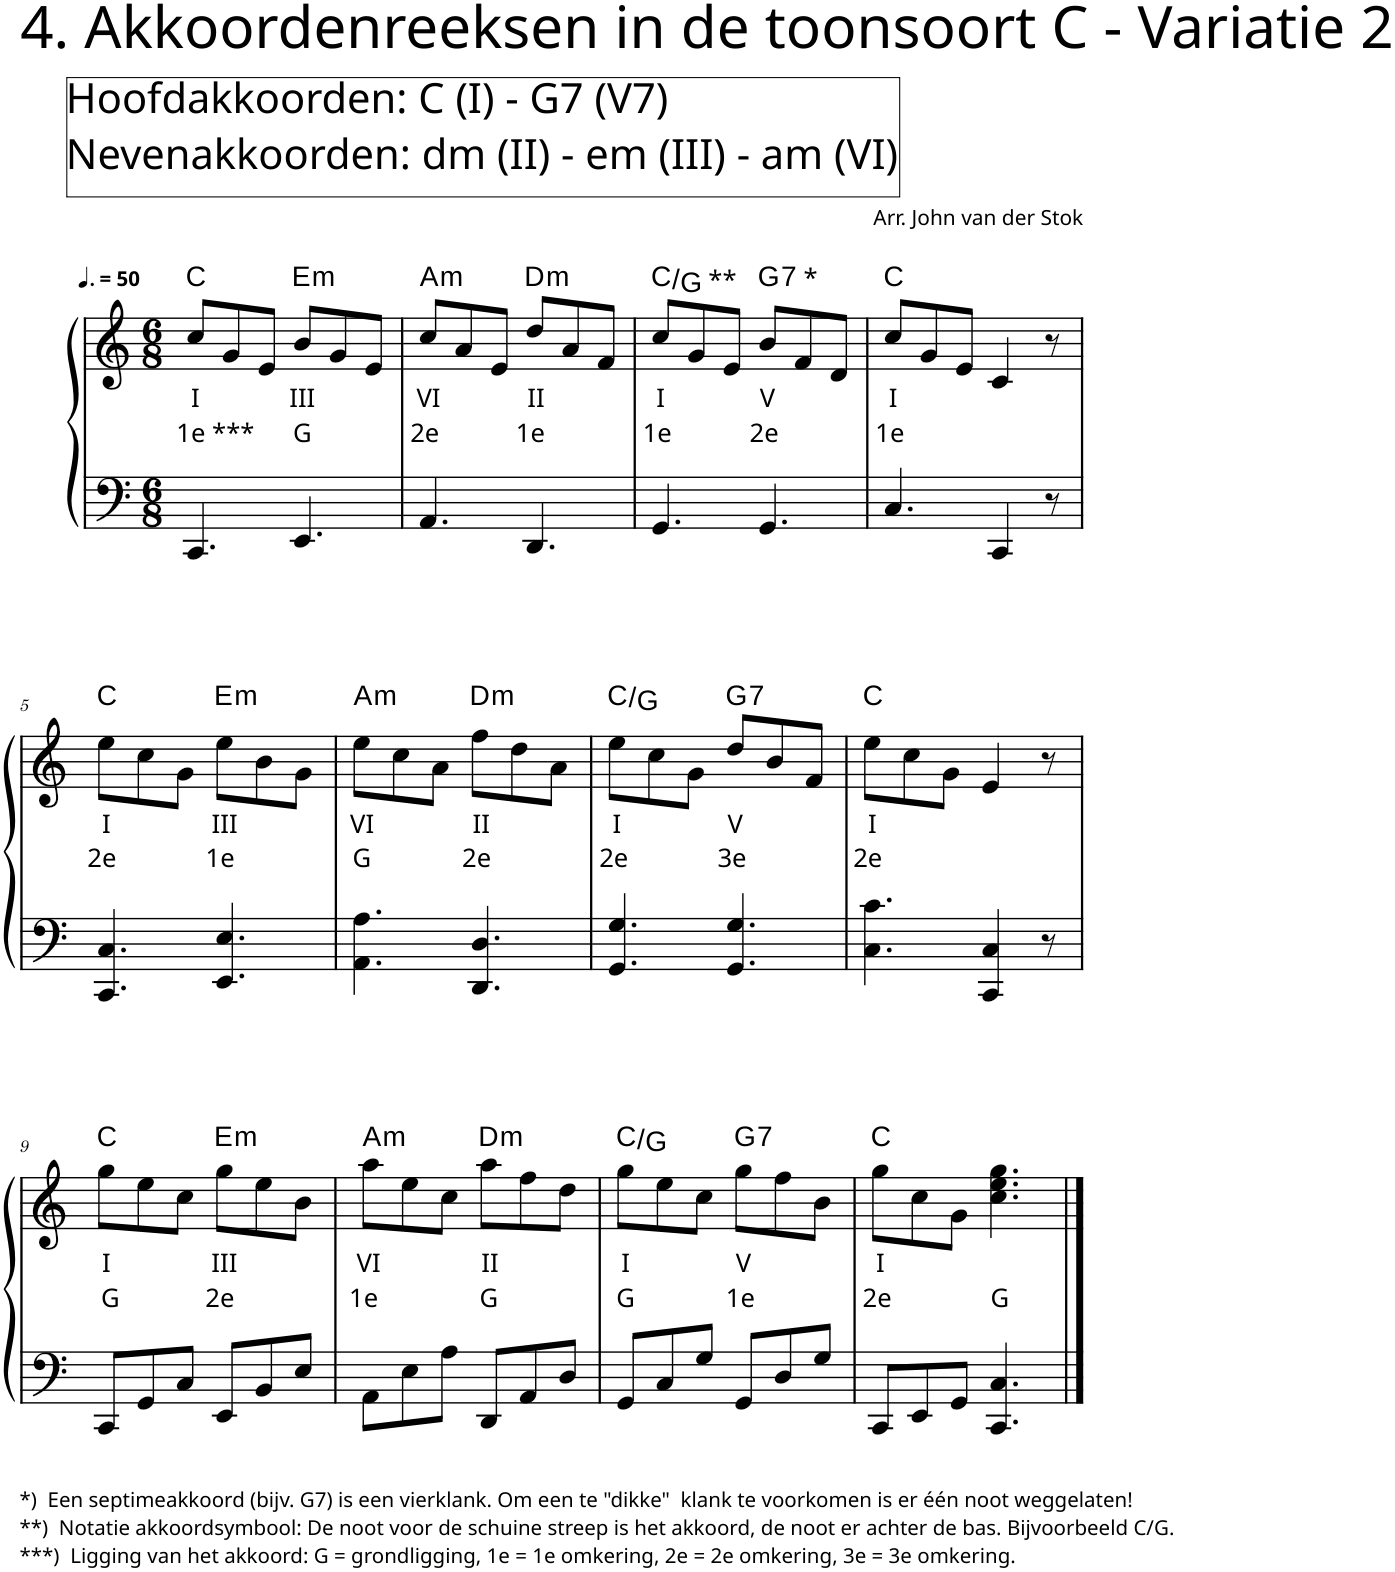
**kern	**kern	**text	**text	**harte
*part1	*part1	*part1	*part1	*part1
*staff2	*staff1	*staff1	*staff1	*
*I"Piano	*	*	*	*
*I'Pno.	*	*	*	*
*clefF4	*clefG2	*	*	*
*k[]	*k[]	*	*	*
*M6/8	*M6/8	*	*	*
*MM75	*MM75	*	*	*
=1	=1	=1	=1	=1
!	!	!LO:LY:b	!LO:LY:b	!
4.CC/	8cc/L	I	1e ***	C:maj
.	8g/	.	.	.
.	8e/J	.	.	.
!	!	!LO:LY:b	!LO:LY:b	!LO:H:kt=m
4.EE/	8b/L	III	G	E:min
.	8g/	.	.	.
.	8e/J	.	.	.
=2	=2	=2	=2	=2
!	!	!LO:LY:b	!LO:LY:b	!LO:H:kt=m
4.AA/	8cc/L	VI	2e	A:min
.	8a/	.	.	.
.	8e/J	.	.	.
!	!	!LO:LY:b	!LO:LY:b	!LO:H:kt=m
4.DD/	8dd/L	II	1e	D:min
.	8a/	.	.	.
.	8f/J	.	.	.
=3	=3	=3	=3	=3
!	!LO:TX:a:t=**	!	!	!
!	!	!LO:LY:b	!LO:LY:b	!
4.GG/	8cc/L	I	1e	C:maj/5
.	8g/	.	.	.
.	8e/J	.	.	.
!	!LO:TX:a:t=*	!	!	!
!	!	!LO:LY:b	!LO:LY:b	!LO:H:kt=7
4.GG/	8b/L	V	2e	G:7
.	8f/	.	.	.
.	8d/J	.	.	.
=4	=4	=4	=4	=4
!	!	!LO:LY:b	!LO:LY:b	!
4.C/	8cc/L	I	1e	C:maj
.	8g/	.	.	.
.	8e/J	.	.	.
4CC/	4c/	.	.	.
8r	8r	.	.	.
!!LO:LB:g=z
=5	=5	=5	=5	=5
!	!	!LO:LY:b	!LO:LY:b	!
4.CC/ 4.C/	8ee\L	I	2e	C:maj
.	8cc\	.	.	.
.	8g\J	.	.	.
!	!	!LO:LY:b	!LO:LY:b	!LO:H:kt=m
4.EE/ 4.E/	8ee\L	III	1e	E:min
.	8b\	.	.	.
.	8g\J	.	.	.
=6	=6	=6	=6	=6
!	!	!LO:LY:b	!LO:LY:b	!LO:H:kt=m
4.AA\ 4.A\	8ee\L	VI	G	A:min
.	8cc\	.	.	.
.	8a\J	.	.	.
!	!	!LO:LY:b	!LO:LY:b	!LO:H:kt=m
4.DD/ 4.D/	8ff\L	II	2e	D:min
.	8dd\	.	.	.
.	8a\J	.	.	.
=7	=7	=7	=7	=7
!	!	!LO:LY:b	!LO:LY:b	!
4.GG/ 4.G/	8ee\L	I	2e	C:maj/5
.	8cc\	.	.	.
.	8g\J	.	.	.
!	!	!LO:LY:b	!LO:LY:b	!LO:H:kt=7
4.GG/ 4.G/	8dd/L	V	3e	G:7
.	8b/	.	.	.
.	8f/J	.	.	.
=8	=8	=8	=8	=8
!	!	!LO:LY:b	!LO:LY:b	!
4.C\ 4.c\	8ee\L	I	2e	C:maj
.	8cc\	.	.	.
.	8g\J	.	.	.
4CC/ 4C/	4e/	.	.	.
8r	8r	.	.	.
!!LO:LB:g=z
=9	=9	=9	=9	=9
!LO:TX:b:t=*)  Een septimeakkoord (bijv. G7) is een vierklank. Om een te "dikke"  klank te voorkomen is er één noot weggelaten!	!	!	!	!
!LO:TX:b:t=**)  Notatie akkoordsymbool&colon; De noot voor de schuine streep is het akkoord, de noot er achter de bas. Bijvoorbeeld C/G.	!	!	!	!
!LO:TX:b:t=***)  Ligging van het akkoord&colon; G = grondligging, 1e = 1e omkering, 2e = 2e omkering, 3e = 3e omkering.	!	!	!	!
!	!	!LO:LY:b	!LO:LY:b	!
8CC/L	8gg\L	I	G	C:maj
8GG/	8ee\	.	.	.
8C/J	8cc\J	.	.	.
!	!	!LO:LY:b	!LO:LY:b	!LO:H:kt=m
8EE/L	8gg\L	III	2e	E:min
8BB/	8ee\	.	.	.
8E/J	8b\J	.	.	.
=10	=10	=10	=10	=10
!	!	!LO:LY:b	!LO:LY:b	!LO:H:kt=m
8AA\L	8aa\L	VI	1e	A:min
8E\	8ee\	.	.	.
8A\J	8cc\J	.	.	.
!	!	!LO:LY:b	!LO:LY:b	!LO:H:kt=m
8DD/L	8aa\L	II	G	D:min
8AA/	8ff\	.	.	.
8D/J	8dd\J	.	.	.
=11	=11	=11	=11	=11
!	!	!LO:LY:b	!LO:LY:b	!
8GG/L	8gg\L	I	G	C:maj/5
8C/	8ee\	.	.	.
8G/J	8cc\J	.	.	.
!	!	!LO:LY:b	!LO:LY:b	!LO:H:kt=7
8GG/L	8gg\L	V	1e	G:7
8D/	8ff\	.	.	.
8G/J	8b\J	.	.	.
=12	=12	=12	=12	=12
!	!	!LO:LY:b	!LO:LY:b	!
8CC/L	8gg\L	I	2e	C:maj
8EE/	8cc\	.	.	.
8GG/J	8g\J	.	.	.
!	!	!	!LO:LY:b	!
4.CC/ 4.C/	4.cc\ 4.ee\ 4.gg\	.	G	.
==	==	==	==	==
*-	*-	*-	*-	*-
